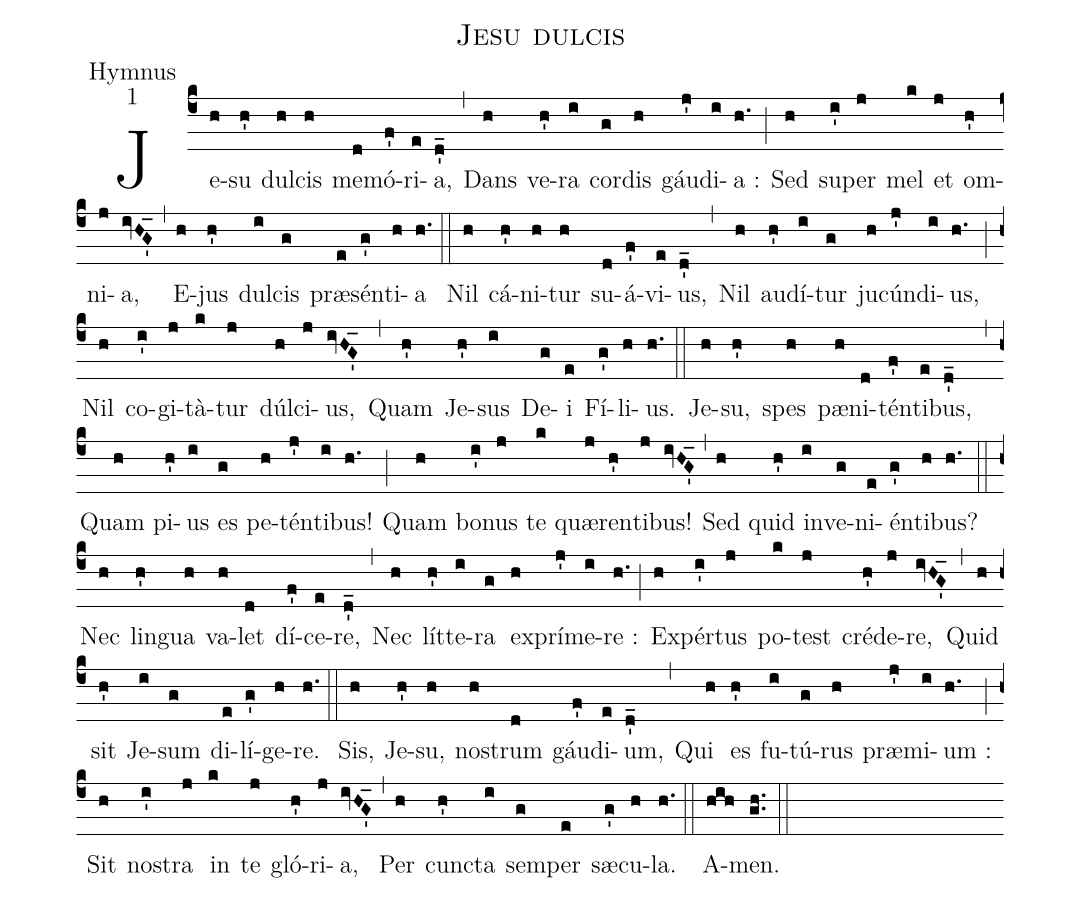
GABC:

name:Jesu dulcis;
office-part:Hymnus;
mode:1;
%%
(c4)Je(h)su(h') dul(h)cis(h) me(d)mó(f')ri(e)a,(d_') (,)
Dans(h) ve(h')ra(i) cor(g)dis(h) gáu(j')di(i)a :(h.) (;)
Sed(h) su(i')per(j) mel(k) et(j) om(h')ni(j)a,(ivHG_') (,)
E(h)jus(h') dul(i)cis(g) præ(e)sén(g')ti(h)a(h.) (::)
Nil(h) cá(h')ni(h)tur(h) su(d)á(f')vi(e)us,(d_') (,)
Nil(h) au(h')dí(i)tur(g) ju(h)cún(j')di(i)us,(h.) (;)
Nil(h) co-(i')gi(j)-tà(k)tur(j) dúl(h)ci(j)us,(ivHG_') (,)
Quam(h') Je(h')sus(i) De(g)i(e) Fí(g')li(h)us.(h.) (::)

Je(h)su,(h') spes(h) pæ(h)ni(d)tén(f')ti(e)bus,(d_') (,)
Quam(h) pi(h')us(i) es(g) pe(h)tén(j')ti(i)bus!(h.) (;)
Quam(h) bo(i')nus(j) te(k) quæ(j)ren(h')ti(j)bus!(ivHG_') (,)
Sed(h) quid(h') in(i)ve(g)ni(e)én(g')ti(h)bus?(h.) (::)

Nec(h) lin(h')gua(h) va(h)let(d) dí(f')ce(e)re,(d_') (,)
Nec(h) lít(h')te(i)ra(g) ex(h)prí(j')me(i)re :(h.) (;)
Ex(h)pér(i')tus(j) po(k)test(j) cré(h')de(j)re,(ivHG_') (,)
Quid(h) sit(h') Je(i)sum(g) di(e)lí(g')ge(h)re.(h.) (::)

Sis,(h) Je(h')su,(h) no(h)strum(d) gáu(f')di(e)um,(d_') (,)
Qui(h) es(h') fu(i)tú(g)rus(h) præ(j')mi(i)um :(h.) (;)
Sit(h) no(i')stra(j) in(k) te(j) gló(h')ri(j)a,(ivHG_') (,)
Per(h) cun(h')cta(i) sem(g)per(e) sæ(g')cu(h)la.(h.) (::)

A(hih)men.(g.h.) (::)
